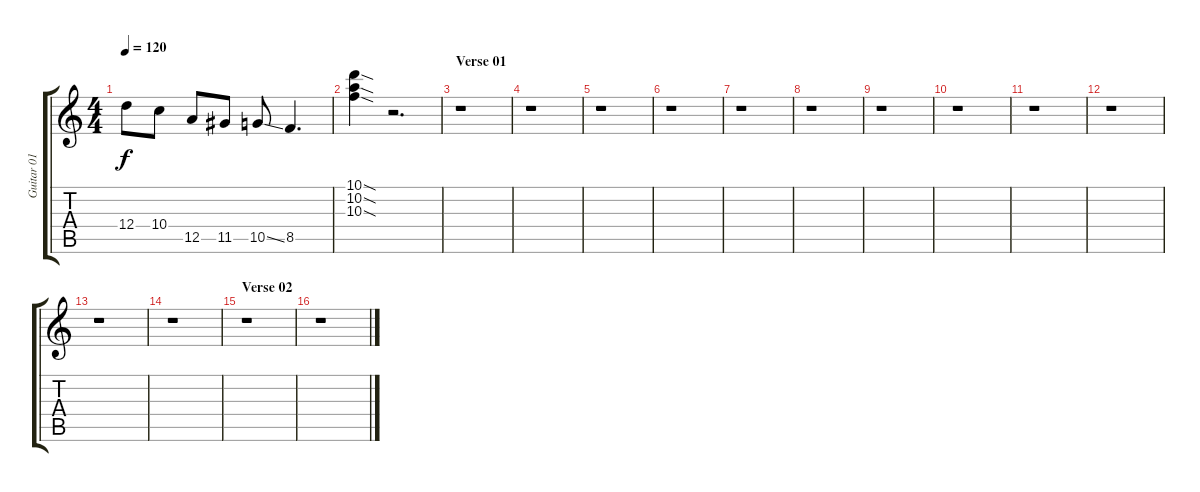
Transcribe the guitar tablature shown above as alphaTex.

\track ("Guitar 01 - Solo" "Guitar 01 ") {instrument distortionguitar}
\staff {score tabs}
\tuning (E4 B3 G3 D3 A2 E2) {hide}
\ts (4 4)
\tempo 120
\clef g2
\ks c
12.4.8{dy f} 10.4.8 12.5.8 11.5.8 10.5{ss}.8 8.5.4{d} |
(10.1{sod} 10.2{sod} 10.3{sod}).4 r.2{d} |
\section ("" "Verse 01")
r.1 |
r.1 |
r.1 |
r.1 |
r.1 |
r.1 |
r.1 |
r.1 |
r.1 |
r.1 |
r.1 |
r.1 |
\section ("" "Verse 02")
r.1 |
r.1
